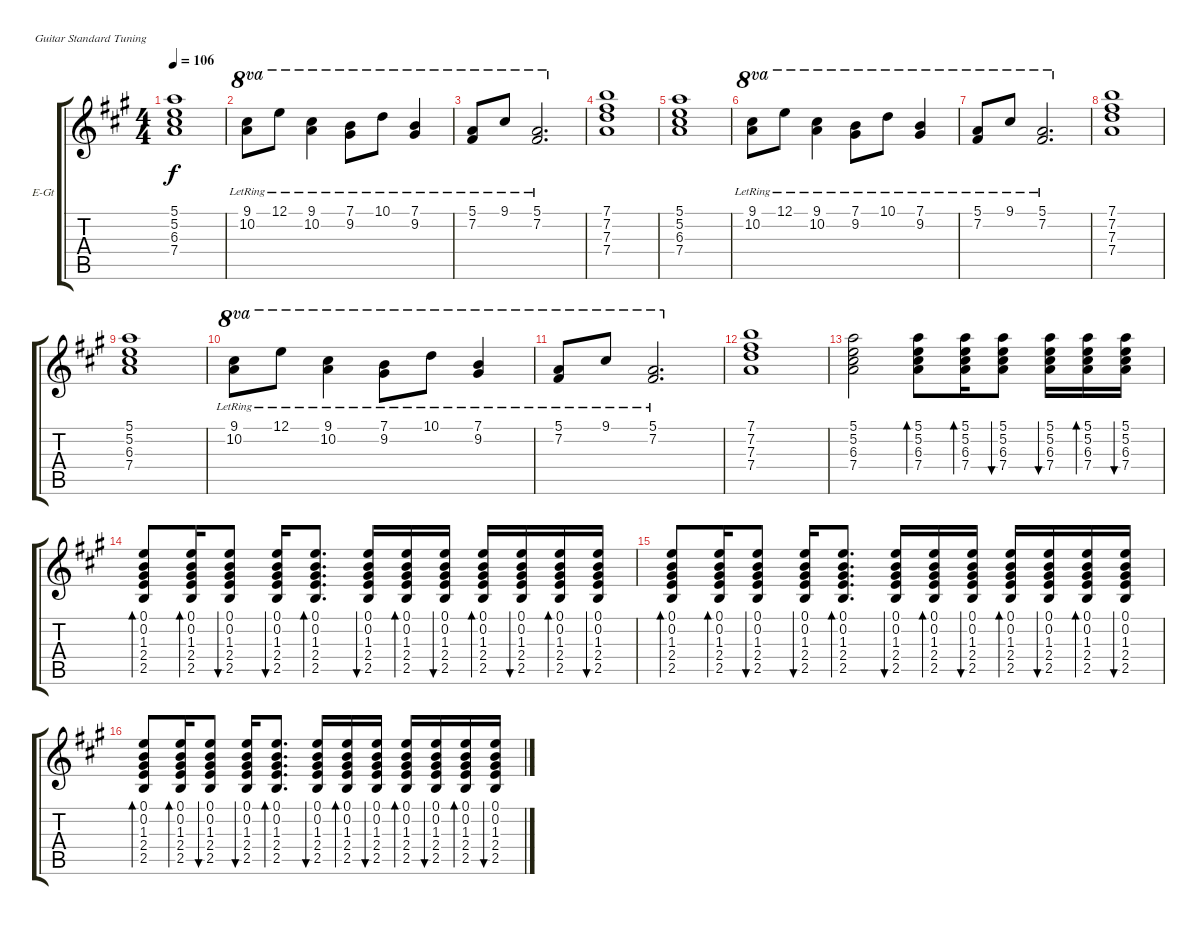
\bracketExtendMode groupsimilarinstruments
\firstSystemTrackNameOrientation horizontal
\otherSystemsTrackNameOrientation horizontal
\track ("Albert Hammond Jr." "E-Gt") {instrument electricguitarjazz}
\staff {score tabs}
\tuning (E4 B3 G3 D3 A2 E2)
\ts (4 4)
\tempo 106
\clef g2
\ks a
(5.1 5.2 6.3 7.4).1{dy f} |
(9.1{lr} 10.2{lr}).8{ot 8va} 12.1{lr}.8{ot 8va} (9.1{lr} 10.2{lr}).4{ot 8va} (7.1{lr} 9.2{lr}).8{ot 8va} 10.1{lr}.8{ot 8va} (7.1{lr} 9.2{lr}).4{ot 8va} |
(5.1{lr} 7.2{lr}).8{ot 8va} 9.1{lr}.8{ot 8va} (5.1{lr} 7.2{lr}).2{d ot 8va} |
(7.1 7.2 7.3 7.4).1 |
(5.1 5.2 6.3 7.4).1 |
(9.1{lr} 10.2{lr}).8{ot 8va} 12.1{lr}.8{ot 8va} (9.1{lr} 10.2{lr}).4{ot 8va} (7.1{lr} 9.2{lr}).8{ot 8va} 10.1{lr}.8{ot 8va} (7.1{lr} 9.2{lr}).4{ot 8va} |
(5.1{lr} 7.2{lr}).8{ot 8va} 9.1{lr}.8{ot 8va} (5.1{lr} 7.2{lr}).2{d ot 8va} |
(7.1 7.2 7.3 7.4).1 |
(5.1 5.2 6.3 7.4).1 |
(9.1{lr} 10.2{lr}).8{ot 8va} 12.1{lr}.8{ot 8va} (9.1{lr} 10.2{lr}).4{ot 8va} (7.1{lr} 9.2{lr}).8{ot 8va} 10.1{lr}.8{ot 8va} (7.1{lr} 9.2{lr}).4{ot 8va} |
(5.1{lr} 7.2{lr}).8{ot 8va} 9.1{lr}.8{ot 8va} (5.1{lr} 7.2{lr}).2{d ot 8va} |
(7.1 7.2 7.3 7.4).1 |
(5.1 5.2 6.3 7.4).2 (5.1 5.2 6.3 7.4).8{bd 60} (5.1 5.2 6.3 7.4).16{bd 60} (5.1 5.2 6.3 7.4).8{bu 60} (5.1 5.2 6.3 7.4).16{bu 60} (5.1 5.2 6.3 7.4).16{bd 60} (5.1 5.2 6.3 7.4).16{bu 60} |
(0.1 0.2 1.3 2.4 2.5).8{bd 60} (0.1 0.2 1.3 2.4 2.5).16{bd 60} (0.1 0.2 1.3 2.4 2.5).8{bu 60} (0.1 0.2 1.3 2.4 2.5).16{bu 60} (0.1 0.2 1.3 2.4 2.5).8{d bd 60} (0.1 0.2 1.3 2.4 2.5).16{bu 60} (0.1 0.2 1.3 2.4 2.5).16{bd 60} (0.1 0.2 1.3 2.4 2.5).16{bu 60} (0.1 0.2 1.3 2.4 2.5).16{bd 60} (0.1 0.2 1.3 2.4 2.5).16{bu 60} (0.1 0.2 1.3 2.4 2.5).16{bd 60} (0.1 0.2 1.3 2.4 2.5).16{bu 60} |
(0.1 0.2 1.3 2.4 2.5).8{bd 60} (0.1 0.2 1.3 2.4 2.5).16{bd 60} (0.1 0.2 1.3 2.4 2.5).8{bu 60} (0.1 0.2 1.3 2.4 2.5).16{bu 60} (0.1 0.2 1.3 2.4 2.5).8{d bd 60} (0.1 0.2 1.3 2.4 2.5).16{bu 60} (0.1 0.2 1.3 2.4 2.5).16{bd 60} (0.1 0.2 1.3 2.4 2.5).16{bu 60} (0.1 0.2 1.3 2.4 2.5).16{bd 60} (0.1 0.2 1.3 2.4 2.5).16{bu 60} (0.1 0.2 1.3 2.4 2.5).16{bd 60} (0.1 0.2 1.3 2.4 2.5).16{bu 60} |
(0.1 0.2 1.3 2.4 2.5).8{bd 60} (0.1 0.2 1.3 2.4 2.5).16{bd 60} (0.1 0.2 1.3 2.4 2.5).8{bu 60} (0.1 0.2 1.3 2.4 2.5).16{bu 60} (0.1 0.2 1.3 2.4 2.5).8{d bd 60} (0.1 0.2 1.3 2.4 2.5).16{bu 60} (0.1 0.2 1.3 2.4 2.5).16{bd 60} (0.1 0.2 1.3 2.4 2.5).16{bu 60} (0.1 0.2 1.3 2.4 2.5).16{bd 60} (0.1 0.2 1.3 2.4 2.5).16{bu 60} (0.1 0.2 1.3 2.4 2.5).16{bd 60} (0.1 0.2 1.3 2.4 2.5).16{bu 60}
